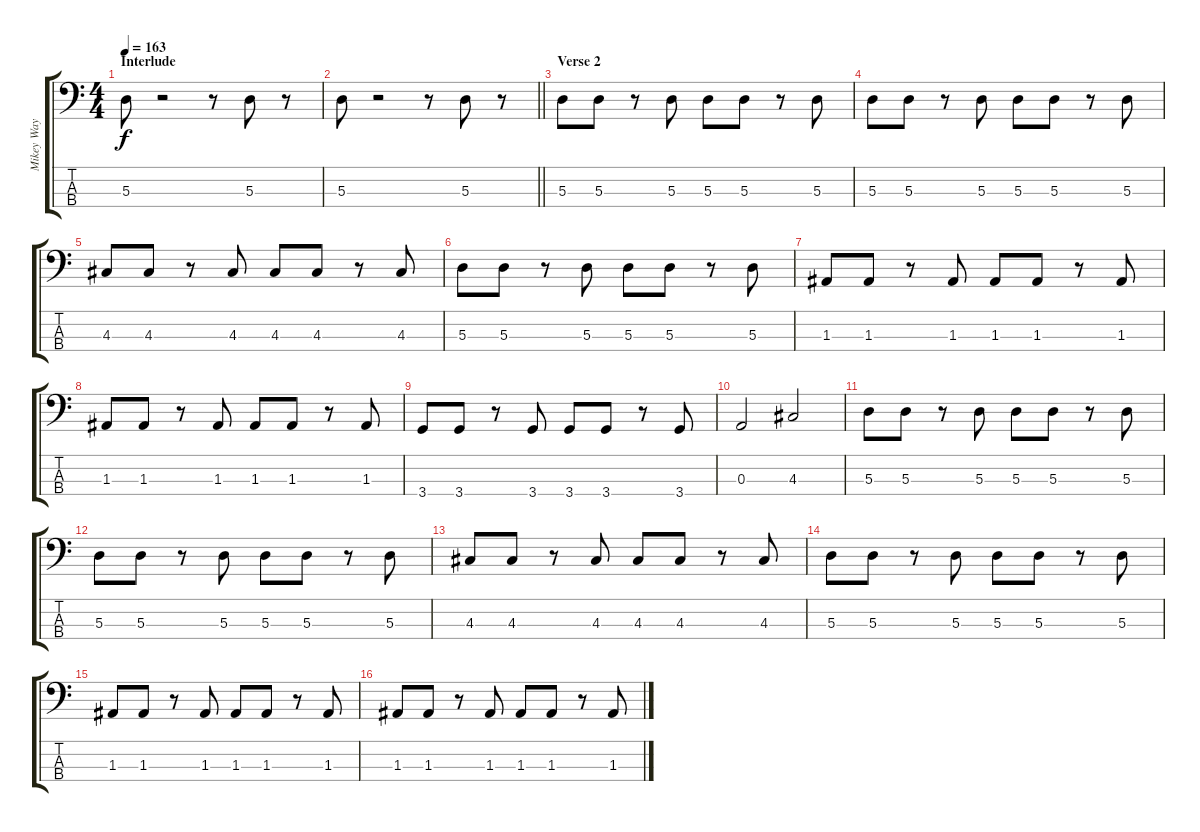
\track ("Mikey Way (Bass)" "Mikey Way ") {instrument electricbasspick}
\staff {score tabs}
\tuning (G2 D2 A1 E1) {hide}
\ts (4 4)
\section ("" "Interlude")
\tempo 163
\clef f4
\ks c
5.3.8{dy f} r.2 r.8 5.3.8 r.8 |
\barLineRight lightlight
5.3.8 r.2 r.8 5.3.8 r.8 |
\section ("" "Verse 2")
5.3.8 5.3.8 r.8 5.3.8 5.3.8 5.3.8 r.8 5.3.8 |
5.3.8 5.3.8 r.8 5.3.8 5.3.8 5.3.8 r.8 5.3.8 |
4.3.8 4.3.8 r.8 4.3.8 4.3.8 4.3.8 r.8 4.3.8 |
5.3.8 5.3.8 r.8 5.3.8 5.3.8 5.3.8 r.8 5.3.8 |
1.3.8 1.3.8 r.8 1.3.8 1.3.8 1.3.8 r.8 1.3.8 |
1.3.8 1.3.8 r.8 1.3.8 1.3.8 1.3.8 r.8 1.3.8 |
3.4.8 3.4.8 r.8 3.4.8 3.4.8 3.4.8 r.8 3.4.8 |
0.3.2 4.3.2 |
5.3.8 5.3.8 r.8 5.3.8 5.3.8 5.3.8 r.8 5.3.8 |
5.3.8 5.3.8 r.8 5.3.8 5.3.8 5.3.8 r.8 5.3.8 |
4.3.8 4.3.8 r.8 4.3.8 4.3.8 4.3.8 r.8 4.3.8 |
5.3.8 5.3.8 r.8 5.3.8 5.3.8 5.3.8 r.8 5.3.8 |
1.3.8 1.3.8 r.8 1.3.8 1.3.8 1.3.8 r.8 1.3.8 |
1.3.8 1.3.8 r.8 1.3.8 1.3.8 1.3.8 r.8 1.3.8
